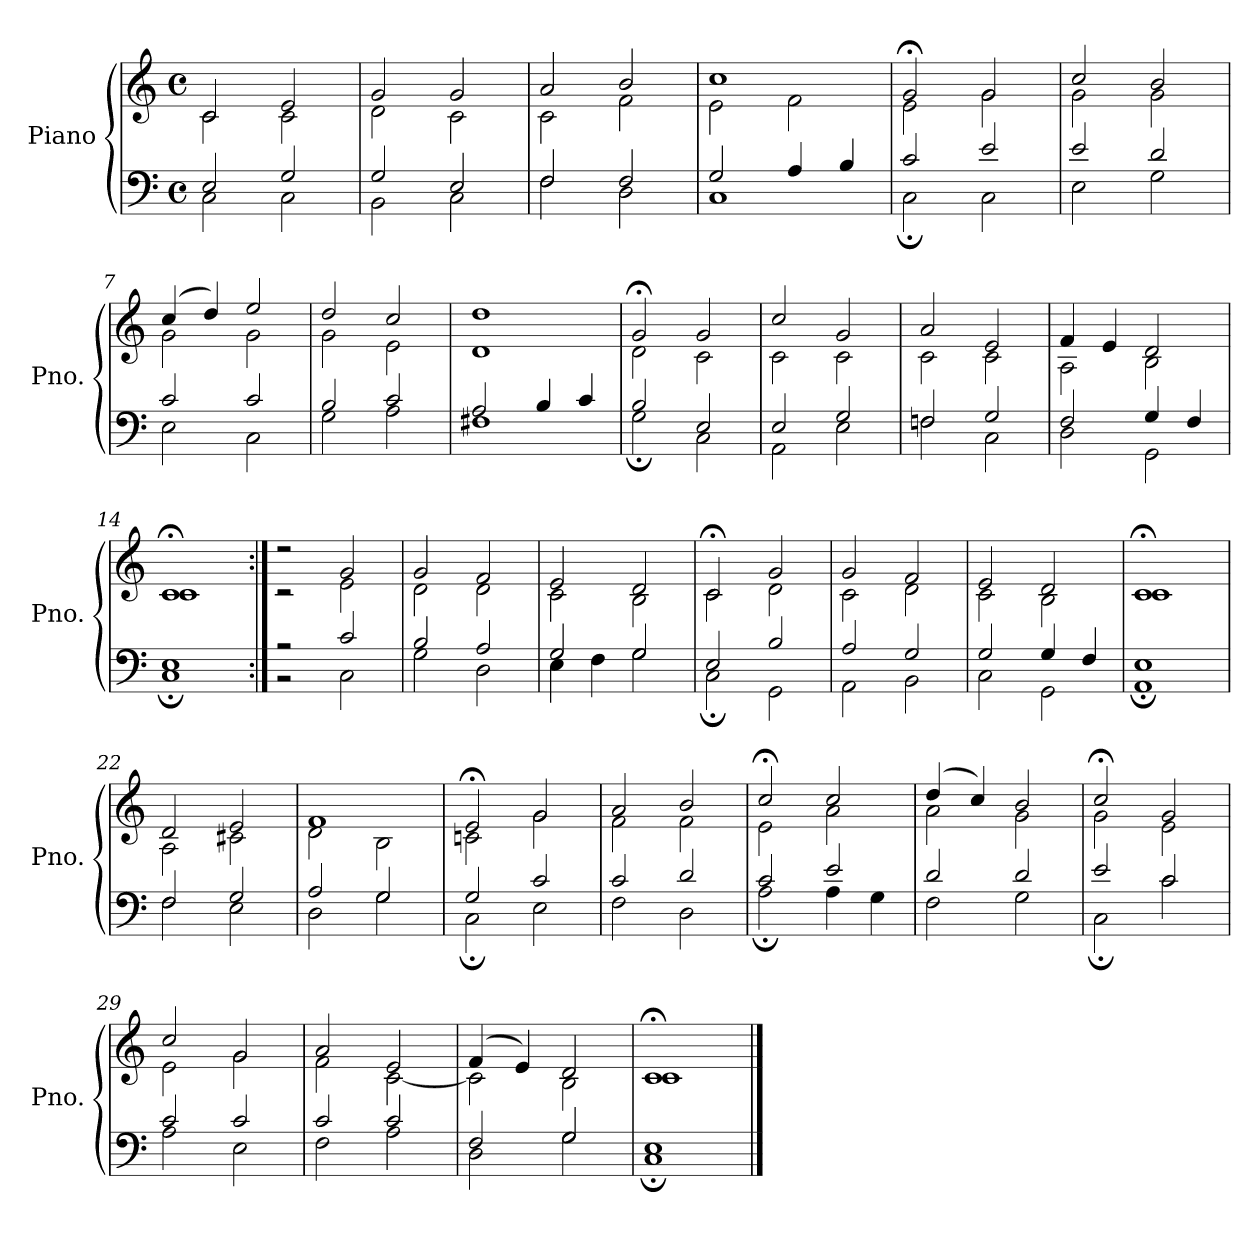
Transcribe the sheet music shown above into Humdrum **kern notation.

**kern	**kern
*part1	*part1
*staff2	*staff1
*I"Piano	*
*I'Pno.	*
*clefF4	*clefG2
*k[]	*k[]
*M4/4	*M4/4
*met(c)	*met(c)
=1	=1
*^	*^
2E/	2C\	2c/	2c\
2G/	2C\	2e/	2c\
=2	=2	=2	=2
2G/	2BB\	2g/	2d\
2E/	2C\	2g/	2c\
=3	=3	=3	=3
2F/	2F\	2a/	2c\
2F/	2D\	2b/	2f\
=4	=4	=4	=4
2G/	1C	1cc	2e\
4A/	.	.	2f\
4B/	.	.	.
=5	=5	=5	=5
2c/	2C;\	2g;</	2e\
2e/	2C\	2g/	2g\
=6	=6	=6	=6
2e/	2E\	2cc/	2g\
2d/	2G\	2b/	2g\
=7	=7	=7	=7
2c/	2E\	(4cc/	2g\
.	.	4dd/)	.
2c/	2C\	2ee/	2g\
=8	=8	=8	=8
2B/	2G\	2dd/	2g\
2c/	2A\	2cc/	2e\
!!LO:LB:g=z	!!
=9	=9	=9	=9
2A/	1F#X	1dd	1d
4B/	.	.	.
4c/	.	.	.
=10	=10	=10	=10
2B/	2G;\	2g;</	2d\
2E/	2C\	2g/	2c\
=11	=11	=11	=11
2E/	2AA\	2cc/	2c\
2G/	2E\	2g/	2c\
=12	=12	=12	=12
2Fn/	2F\	2a/	2c\
2G/	2C\	2e/	2c\
=13	=13	=13	=13
2F/	2D\	4f/	2A\
.	.	4e/	.
4G/	2GG\	2d/	2B\
4F/	.	.	.
=14	=14	=14	=14
1E	1C;	1c;<	1c
=15:|!	=15:|!	=15:|!	=15:|!
2r	2r	2r	2r
2c/	2C\	2g/	2e\
=16	=16	=16	=16
2B/	2G\	2g/	2d\
2A/	2D\	2f/	2d\
!!LO:LB:g=z	!!
=17	=17	=17	=17
2G/	4E\	2e/	2c\
.	4F\	.	.
2G/	2G\	2d/	2B\
=18	=18	=18	=18
2E/	2C;\	2c;</	2c\
2B/	2GG\	2g/	2d\
=19	=19	=19	=19
2A/	2AA\	2g/	2c\
2G/	2BB\	2f/	2d\
=20	=20	=20	=20
2G/	2C\	2e/	2c\
4G/	2GG\	2d/	2B\
4F/	.	.	.
=21	=21	=21	=21
1E	1AA;	1c;<	1c
=22	=22	=22	=22
2F/	2F\	2d/	2A\
2G/	2E\	2e/	2c#X\
=23	=23	=23	=23
2A/	2D\	1f	2d\
2G/	2G\	.	2B\
=24	=24	=24	=24
2G/	2C;\	2e;</	2cn\
2c/	2E\	2g/	2g\
!!LO:LB:g=z	!!
=25	=25	=25	=25
2c/	2F\	2a/	2f\
2d/	2D\	2b/	2f\
=26	=26	=26	=26
2c/	2A;\	2cc;</	2e\
2e/	4A\	2cc/	2a\
.	4G\	.	.
=27	=27	=27	=27
2d/	2F\	(4dd/	2a\
.	.	4cc/)	.
2d/	2G\	2b/	2g\
=28	=28	=28	=28
2e/	2C;\	2cc;</	2g\
2c/	2c\	2g/	2e\
=29	=29	=29	=29
2c/	2A\	2cc/	2e\
2c/	2E\	2g/	2g\
=30	=30	=30	=30
2c/	2F\	2a/	2f\
2c/	2A\	2e/	[2c\
=31	=31	=31	=31
2F/	2D\	(4f/	2c\]
.	.	4e/)	.
2G/	2G\	2d/	2B\
=32	=32	=32	=32
1E	1C;	1c;<	1c
*v	*v	*	*
*	*v	*v
==	==
*-	*-
